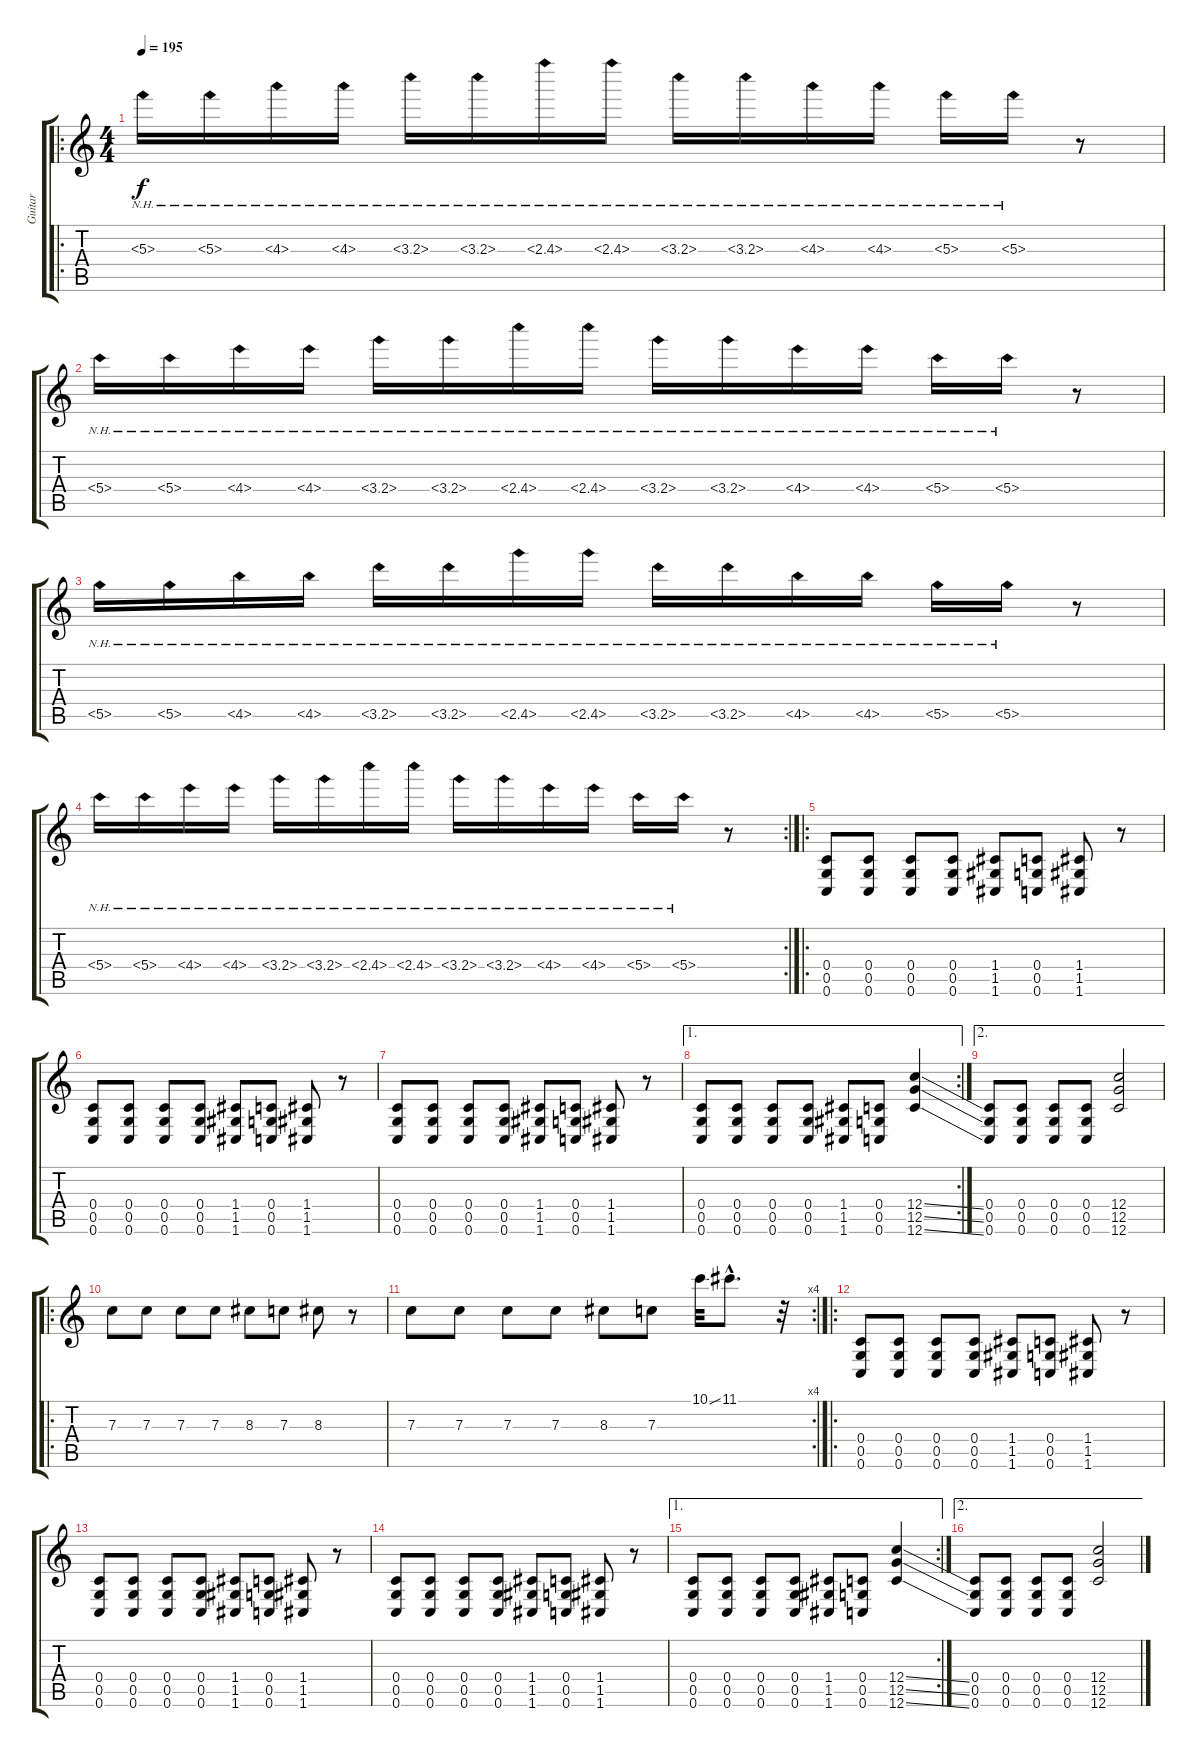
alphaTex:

\track ("Guitar" "Guitar") {instrument acousticguitarnylon}
\staff {score tabs}
\tuning (D4 A3 F3 C3 G2 C2) {hide}
\ro
\ts (4 4)
\tempo 195
\clef g2
\ks c
5.3{nh}.16{dy f instrument acousticguitarnylon} 5.3{nh}.16 4.3{nh}.16 4.3{nh}.16 3.3{nh}.16 3.3{nh}.16 2.3{nh}.16 2.3{nh}.16 3.3{nh}.16 3.3{nh}.16 4.3{nh}.16 4.3{nh}.16 5.3{nh}.16 5.3{nh}.16 r.8 |
5.4{nh}.16 5.4{nh}.16 4.4{nh}.16 4.4{nh}.16 3.4{nh}.16 3.4{nh}.16 2.4{nh}.16 2.4{nh}.16 3.4{nh}.16 3.4{nh}.16 4.4{nh}.16 4.4{nh}.16 5.4{nh}.16 5.4{nh}.16 r.8 |
5.5{nh}.16 5.5{nh}.16 4.5{nh}.16 4.5{nh}.16 3.5{nh}.16 3.5{nh}.16 2.5{nh}.16 2.5{nh}.16 3.5{nh}.16 3.5{nh}.16 4.5{nh}.16 4.5{nh}.16 5.5{nh}.16 5.5{nh}.16 r.8 |
\rc 2
5.4{nh}.16 5.4{nh}.16 4.4{nh}.16 4.4{nh}.16 3.4{nh}.16 3.4{nh}.16 2.4{nh}.16 2.4{nh}.16 3.4{nh}.16 3.4{nh}.16 4.4{nh}.16 4.4{nh}.16 5.4{nh}.16 5.4{nh}.16 r.8 |
\ro
(0.4 0.5 0.6).8 (0.4 0.5 0.6).8 (0.4 0.5 0.6).8 (0.4 0.5 0.6).8 (1.4 1.5 1.6).8 (0.4 0.5 0.6).8 (1.4 1.5 1.6).8 r.8 |
(0.4 0.5 0.6).8 (0.4 0.5 0.6).8 (0.4 0.5 0.6).8 (0.4 0.5 0.6).8 (1.4 1.5 1.6).8 (0.4 0.5 0.6).8 (1.4 1.5 1.6).8 r.8 |
(0.4 0.5 0.6).8 (0.4 0.5 0.6).8 (0.4 0.5 0.6).8 (0.4 0.5 0.6).8 (1.4 1.5 1.6).8 (0.4 0.5 0.6).8 (1.4 1.5 1.6).8 r.8 |
\ae 1
\rc 2
(0.4 0.5 0.6).8 (0.4 0.5 0.6).8 (0.4 0.5 0.6).8 (0.4 0.5 0.6).8 (1.4 1.5 1.6).8 (0.4 0.5 0.6).8 (12.4{ss} 12.5{ss} 12.6{ss}).4 |
\ae 2
(0.4 0.5 0.6).8 (0.4 0.5 0.6).8 (0.4 0.5 0.6).8 (0.4 0.5 0.6).8 (12.4 12.5 12.6).2 |
\ro
7.3.8 7.3.8 7.3.8 7.3.8 8.3.8 7.3.8 8.3.8 r.8 |
\rc 4
7.3.8 7.3.8 7.3.8 7.3.8 8.3.8 7.3.8 10.1{ss}.32 11.1{hac}.8{d} r.32 |
\ro
(0.4 0.5 0.6).8 (0.4 0.5 0.6).8 (0.4 0.5 0.6).8 (0.4 0.5 0.6).8 (1.4 1.5 1.6).8 (0.4 0.5 0.6).8 (1.4 1.5 1.6).8 r.8 |
(0.4 0.5 0.6).8 (0.4 0.5 0.6).8 (0.4 0.5 0.6).8 (0.4 0.5 0.6).8 (1.4 1.5 1.6).8 (0.4 0.5 0.6).8 (1.4 1.5 1.6).8 r.8 |
(0.4 0.5 0.6).8 (0.4 0.5 0.6).8 (0.4 0.5 0.6).8 (0.4 0.5 0.6).8 (1.4 1.5 1.6).8 (0.4 0.5 0.6).8 (1.4 1.5 1.6).8 r.8 |
\ae 1
\rc 2
(0.4 0.5 0.6).8 (0.4 0.5 0.6).8 (0.4 0.5 0.6).8 (0.4 0.5 0.6).8 (1.4 1.5 1.6).8 (0.4 0.5 0.6).8 (12.4{ss} 12.5{ss} 12.6{ss}).4 |
\ae 2
(0.4 0.5 0.6).8 (0.4 0.5 0.6).8 (0.4 0.5 0.6).8 (0.4 0.5 0.6).8 (12.4 12.5 12.6).2
